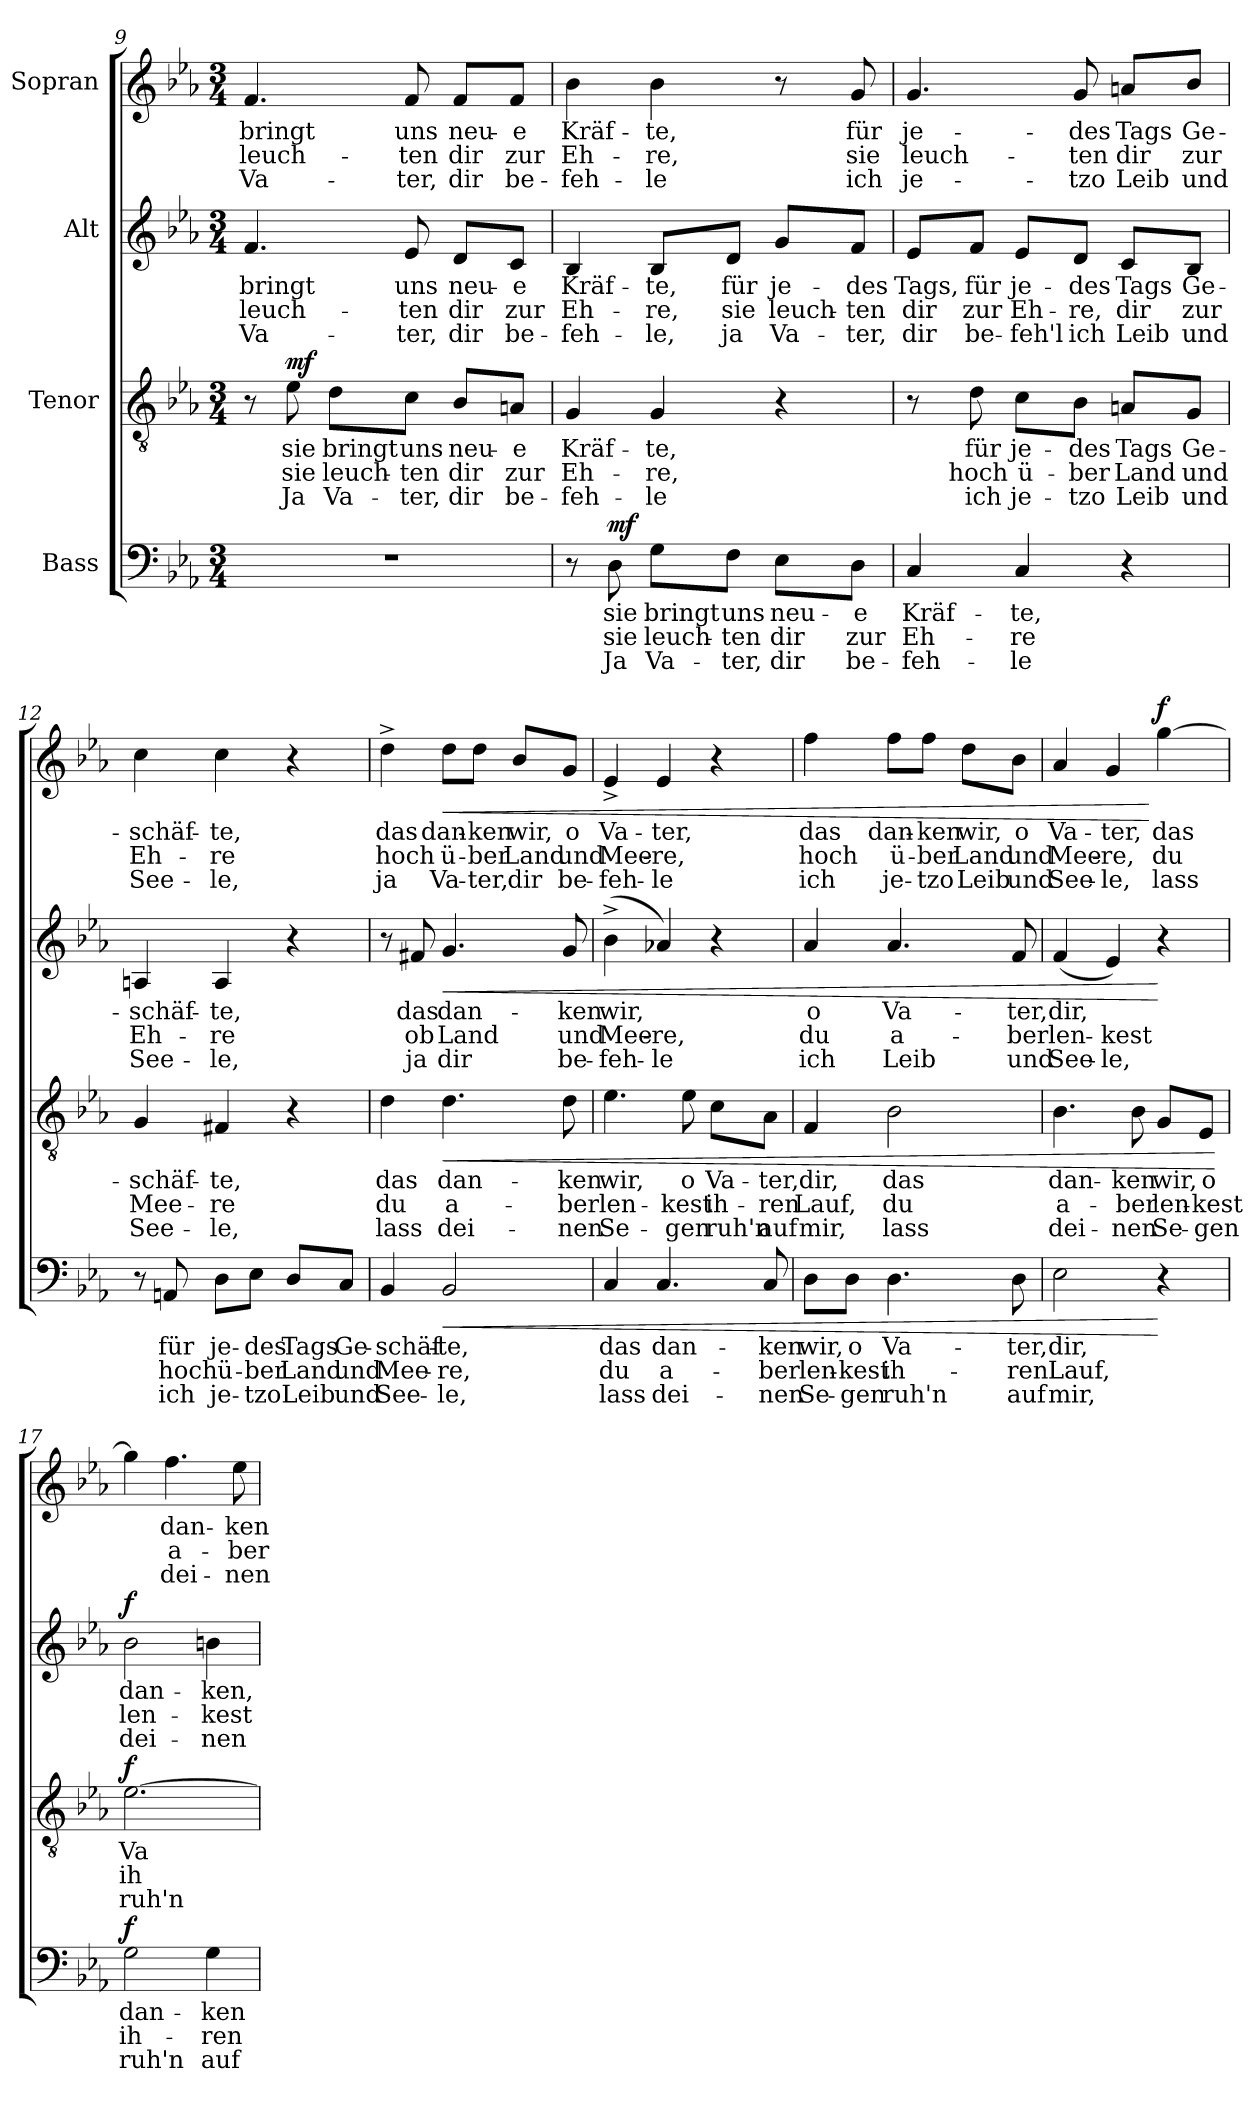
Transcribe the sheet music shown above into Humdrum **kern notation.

**kern	**text	**text	**text	**dynam	**kern	**text	**text	**text	**dynam	**kern	**text	**text	**text	**dynam	**kern	**text	**text	**text	**dynam
*part4	*part4	*part4	*part4	*part4	*part3	*part3	*part3	*part3	*part3	*part2	*part2	*part2	*part2	*part2	*part1	*part1	*part1	*part1	*part1
*staff4	*staff4	*staff4	*staff4	*staff4	*staff3	*staff3	*staff3	*staff3	*staff3	*staff2	*staff2	*staff2	*staff2	*staff2	*staff1	*staff1	*staff1	*staff1	*staff1
*I"Bass	*	*	*	*	*I"Tenor	*	*	*	*	*I"Alt	*	*	*	*	*I"Sopran	*	*	*	*
!!LO:LB:g=z
*clefF4	*	*	*	*	*clefGv2	*	*	*	*	*clefG2	*	*	*	*	*clefG2	*	*	*	*
*k[b-e-a-]	*	*	*	*	*k[b-e-a-]	*	*	*	*	*k[b-e-a-]	*	*	*	*	*k[b-e-a-]	*	*	*	*
*M3/4	*	*	*	*	*M3/4	*	*	*	*	*M3/4	*	*	*	*	*M3/4	*	*	*	*
=9	=9	=9	=9	=9	=9	=9	=9	=9	=9	=9	=9	=9	=9	=9	=9	=9	=9	=9	=9
!	!	!	!	!	!	!	!	!	!	!	!LO:LY:b	!LO:LY:b	!LO:LY:b	!	!	!LO:LY:b	!LO:LY:b	!LO:LY:b	!
2.r	.	.	.	.	8r	.	.	.	.	4.f/	bringt	leuch-	Va-	.	4.f/	bringt	leuch-	Va-	.
!	!	!	!	!	!	!LO:LY:b	!LO:LY:b	!LO:LY:b	!LO:DY:a	!	!	!	!	!	!	!	!	!	!
.	.	.	.	.	8e-\	sie	sie	Ja	mf	.	.	.	.	.	.	.	.	.	.
!	!	!	!	!	!	!LO:LY:b	!LO:LY:b	!LO:LY:b	!	!	!	!	!	!	!	!	!	!	!
.	.	.	.	.	8d\L	bringt	leuch-	Va-	.	.	.	.	.	.	.	.	.	.	.
!	!	!	!	!	!	!LO:LY:b	!LO:LY:b	!LO:LY:b	!	!	!LO:LY:b	!LO:LY:b	!LO:LY:b	!	!	!LO:LY:b	!LO:LY:b	!LO:LY:b	!
.	.	.	.	.	8c\J	uns	-ten	-ter,	.	8e-/	uns	-ten	-ter,	.	8f/	uns	-ten	-ter,	.
!	!	!	!	!	!	!LO:LY:b	!LO:LY:b	!LO:LY:b	!	!	!LO:LY:b	!LO:LY:b	!LO:LY:b	!	!	!LO:LY:b	!LO:LY:b	!LO:LY:b	!
.	.	.	.	.	8B-/L	neu-	dir	dir	.	8d/L	neu-	dir	dir	.	8f/L	neu-	dir	dir	.
!	!	!	!	!	!	!LO:LY:b	!LO:LY:b	!LO:LY:b	!	!	!LO:LY:b	!LO:LY:b	!LO:LY:b	!	!	!LO:LY:b	!LO:LY:b	!LO:LY:b	!
.	.	.	.	.	8An/J	-e	zur	be-	.	8c/J	-e	zur	be-	.	8f/J	-e	zur	be-	.
=10	=10	=10	=10	=10	=10	=10	=10	=10	=10	=10	=10	=10	=10	=10	=10	=10	=10	=10	=10
!	!	!	!	!	!	!LO:LY:b	!LO:LY:b	!LO:LY:b	!	!	!LO:LY:b	!LO:LY:b	!LO:LY:b	!	!	!LO:LY:b	!LO:LY:b	!LO:LY:b	!
8r	.	.	.	.	4G/	Kräf-	Eh-	-feh-	.	4B-/	Kräf-	Eh-	-feh-	.	4b-\	Kräf-	Eh-	-feh-	.
!	!LO:LY:b	!LO:LY:b	!LO:LY:b	!LO:DY:a	!	!	!	!	!	!	!	!	!	!	!	!	!	!	!
8D\	sie	sie	Ja	mf	.	.	.	.	.	.	.	.	.	.	.	.	.	.	.
!	!LO:LY:b	!LO:LY:b	!LO:LY:b	!	!	!LO:LY:b	!LO:LY:b	!LO:LY:b	!	!	!LO:LY:b	!LO:LY:b	!LO:LY:b	!	!	!LO:LY:b	!LO:LY:b	!LO:LY:b	!
8G\L	bringt	leuch-	Va-	.	4G/	-te,	-re,	-le	.	8B-/L	-te,	-re,	-le,	.	4b-\	-te,	-re,	-le	.
!	!LO:LY:b	!LO:LY:b	!LO:LY:b	!	!	!	!	!	!	!	!LO:LY:b	!LO:LY:b	!LO:LY:b	!	!	!	!	!	!
8F\J	uns	-ten	-ter,	.	.	.	.	.	.	8d/J	für	sie	ja	.	.	.	.	.	.
!	!LO:LY:b	!LO:LY:b	!LO:LY:b	!	!	!	!	!	!	!	!LO:LY:b	!LO:LY:b	!LO:LY:b	!	!	!	!	!	!
8E-\L	neu-	dir	dir	.	4r	.	.	.	.	8g/L	je-	leuch-	Va-	.	8r	.	.	.	.
!	!LO:LY:b	!LO:LY:b	!LO:LY:b	!	!	!	!	!	!	!	!LO:LY:b	!LO:LY:b	!LO:LY:b	!	!	!LO:LY:b	!LO:LY:b	!LO:LY:b	!
8D\J	-e	zur	be-	.	.	.	.	.	.	8f/J	-des	-ten	-ter,	.	8g/	für	sie	ich	.
!!LO:PB:g=z
=11	=11	=11	=11	=11	=11	=11	=11	=11	=11	=11	=11	=11	=11	=11	=11	=11	=11	=11	=11
!	!LO:LY:b	!LO:LY:b	!LO:LY:b	!	!	!	!	!	!	!	!LO:LY:b	!LO:LY:b	!LO:LY:b	!	!	!LO:LY:b	!LO:LY:b	!LO:LY:b	!
4C/	Kräf-	Eh-	-feh-	.	8r	.	.	.	.	8e-/L	Tags,	dir	dir	.	4.g/	je-	leuch-	je-	.
!	!	!	!	!	!	!LO:LY:b	!LO:LY:b	!LO:LY:b	!	!	!LO:LY:b	!LO:LY:b	!LO:LY:b	!	!	!	!	!	!
.	.	.	.	.	8d\	für	hoch	ich	.	8f/J	für	zur	be-	.	.	.	.	.	.
!	!LO:LY:b	!LO:LY:b	!LO:LY:b	!	!	!LO:LY:b	!LO:LY:b	!LO:LY:b	!	!	!LO:LY:b	!LO:LY:b	!LO:LY:b	!	!	!	!	!	!
4C/	-te,	-re	-le	.	8c\L	je-	ü-	je-	.	8e-/L	je-	Eh-	-feh'l	.	.	.	.	.	.
!	!	!	!	!	!	!LO:LY:b	!LO:LY:b	!LO:LY:b	!	!	!LO:LY:b	!LO:LY:b	!LO:LY:b	!	!	!LO:LY:b	!LO:LY:b	!LO:LY:b	!
.	.	.	.	.	8B-\J	-des	-ber	-tzo	.	8d/J	-des	-re,	ich	.	8g/	-des	-ten	-tzo	.
!	!	!	!	!	!	!LO:LY:b	!LO:LY:b	!LO:LY:b	!	!	!LO:LY:b	!LO:LY:b	!LO:LY:b	!	!	!LO:LY:b	!LO:LY:b	!LO:LY:b	!
4r	.	.	.	.	8An/L	Tags	Land	Leib	.	8c/L	Tags	dir	Leib	.	8an/L	Tags	dir	Leib	.
!	!	!	!	!	!	!LO:LY:b	!LO:LY:b	!LO:LY:b	!	!	!LO:LY:b	!LO:LY:b	!LO:LY:b	!	!	!LO:LY:b	!LO:LY:b	!LO:LY:b	!
.	.	.	.	.	8G/J	Ge-	und	und	.	8B-/J	Ge-	zur	und	.	8b-/J	Ge-	zur	und	.
=12	=12	=12	=12	=12	=12	=12	=12	=12	=12	=12	=12	=12	=12	=12	=12	=12	=12	=12	=12
!	!	!	!	!	!	!LO:LY:b	!LO:LY:b	!LO:LY:b	!	!	!LO:LY:b	!LO:LY:b	!LO:LY:b	!	!	!LO:LY:b	!LO:LY:b	!LO:LY:b	!
8r	.	.	.	.	4G/	-schäf-	Mee-	See-	.	4An/	-schäf-	Eh-	See-	.	4cc\	-schäf-	Eh-	See-	.
!	!LO:LY:b	!LO:LY:b	!LO:LY:b	!	!	!	!	!	!	!	!	!	!	!	!	!	!	!	!
8AAn/	für	hoch	ich	.	.	.	.	.	.	.	.	.	.	.	.	.	.	.	.
!	!LO:LY:b	!LO:LY:b	!LO:LY:b	!	!	!LO:LY:b	!LO:LY:b	!LO:LY:b	!	!	!LO:LY:b	!LO:LY:b	!LO:LY:b	!	!	!LO:LY:b	!LO:LY:b	!LO:LY:b	!
8D\L	je-	ü-	je-	.	4F#X/	-te,	-re	-le,	.	4A/	-te,	-re	-le,	.	4cc\	-te,	-re	-le,	.
!	!LO:LY:b	!LO:LY:b	!LO:LY:b	!	!	!	!	!	!	!	!	!	!	!	!	!	!	!	!
8E-\J	-des	-ber	-tzo	.	.	.	.	.	.	.	.	.	.	.	.	.	.	.	.
!	!LO:LY:b	!LO:LY:b	!LO:LY:b	!	!	!	!	!	!	!	!	!	!	!	!	!	!	!	!
8D/L	Tags	Land	Leib	.	4r	.	.	.	.	4r	.	.	.	.	4r	.	.	.	.
!	!LO:LY:b	!LO:LY:b	!LO:LY:b	!	!	!	!	!	!	!	!	!	!	!	!	!	!	!	!
8C/J	Ge-	und	und	.	.	.	.	.	.	.	.	.	.	.	.	.	.	.	.
!!LO:LB:g=z
=13	=13	=13	=13	=13	=13	=13	=13	=13	=13	=13	=13	=13	=13	=13	=13	=13	=13	=13	=13
!	!LO:LY:b	!LO:LY:b	!LO:LY:b	!	!	!LO:LY:b	!LO:LY:b	!LO:LY:b	!	!	!	!	!	!	!	!LO:LY:b	!LO:LY:b	!LO:LY:b	!
4BB-/	-schäf-	Mee-	See-	.	4d\	das	du	lass	.	8r	.	.	.	.	4dd^\	das	hoch	ja	.
!	!	!	!	!	!	!	!	!	!	!	!LO:LY:b	!LO:LY:b	!LO:LY:b	!	!	!	!	!	!
.	.	.	.	.	.	.	.	.	.	8f#X/	das	ob	ja	.	.	.	.	.	.
!	!LO:LY:b	!LO:LY:b	!LO:LY:b	!LO:HP:b	!	!LO:LY:b	!LO:LY:b	!LO:LY:b	!LO:HP:b	!	!LO:LY:b	!LO:LY:b	!LO:LY:b	!LO:HP:b	!	!LO:LY:b	!LO:LY:b	!LO:LY:b	!LO:HP:b
2BB-/	-te,	-re,	-le,	<	4.d\	dan-	a-	dei-	<	4.g/	dan-	Land	dir	<	8dd\L	dan-	ü-	Va-	<
!	!	!	!	!	!	!	!	!	!	!	!	!	!	!	!	!LO:LY:b	!LO:LY:b	!LO:LY:b	!
.	.	.	.	.	.	.	.	.	.	.	.	.	.	.	8dd\J	-ken	-ber	-ter,	.
!	!	!	!	!	!	!	!	!	!	!	!	!	!	!	!	!LO:LY:b	!LO:LY:b	!LO:LY:b	!
.	.	.	.	.	.	.	.	.	.	.	.	.	.	.	8b-/L	wir,	Land	dir	.
!	!	!	!	!	!	!LO:LY:b	!LO:LY:b	!LO:LY:b	!	!	!LO:LY:b	!LO:LY:b	!LO:LY:b	!	!	!LO:LY:b	!LO:LY:b	!LO:LY:b	!
.	.	.	.	.	8d\	-ken	-ber	-nen	.	8g/	-ken	und	be-	.	8g/J	o	und	be-	.
=14	=14	=14	=14	=14	=14	=14	=14	=14	=14	=14	=14	=14	=14	=14	=14	=14	=14	=14	=14
!	!LO:LY:b	!LO:LY:b	!LO:LY:b	!	!	!LO:LY:b	!LO:LY:b	!LO:LY:b	!	!	!LO:LY:b	!LO:LY:b	!LO:LY:b	!	!	!LO:LY:b	!LO:LY:b	!LO:LY:b	!
4C/	das	du	lass	.	4.e-\	wir,	len-	Se-	.	(4b-^\	wir,	Mee-	-feh-	.	4e-^/	Va-	Mee-	-feh-	.
!	!LO:LY:b	!LO:LY:b	!LO:LY:b	!	!	!	!	!	!	!	!	!LO:LY:b	!LO:LY:b	!	!	!LO:LY:b	!LO:LY:b	!LO:LY:b	!
4.C/	dan-	a-	dei-	.	.	.	.	.	.	4a-X/)	.	-re,	-le	.	4e-/	-ter,	-re,	-le	.
!	!	!	!	!	!	!LO:LY:b	!LO:LY:b	!LO:LY:b	!	!	!	!	!	!	!	!	!	!	!
.	.	.	.	.	8e-\	o	-kest	-gen	.	.	.	.	.	.	.	.	.	.	.
!	!	!	!	!	!	!LO:LY:b	!LO:LY:b	!LO:LY:b	!	!	!	!	!	!	!	!	!	!	!
.	.	.	.	.	8c\L	Va-	ih-	ruh'n	.	4r	.	.	.	.	4r	.	.	.	.
!	!LO:LY:b	!LO:LY:b	!LO:LY:b	!	!	!LO:LY:b	!LO:LY:b	!LO:LY:b	!	!	!	!	!	!	!	!	!	!	!
8C/	-ken	-ber	-nen	.	8A-\J	-ter,	-ren	auf	.	.	.	.	.	.	.	.	.	.	.
=15	=15	=15	=15	=15	=15	=15	=15	=15	=15	=15	=15	=15	=15	=15	=15	=15	=15	=15	=15
!	!LO:LY:b	!LO:LY:b	!LO:LY:b	!	!	!LO:LY:b	!LO:LY:b	!LO:LY:b	!	!	!LO:LY:b	!LO:LY:b	!LO:LY:b	!	!	!LO:LY:b	!LO:LY:b	!LO:LY:b	!
8D\L	wir,	len-	Se-	.	4F/	dir,	Lauf,	mir,	.	4a-/	o	du	ich	.	4ff\	das	hoch	ich	.
!	!LO:LY:b	!LO:LY:b	!LO:LY:b	!	!	!	!	!	!	!	!	!	!	!	!	!	!	!	!
8D\J	o	-kest	-gen	.	.	.	.	.	.	.	.	.	.	.	.	.	.	.	.
!	!LO:LY:b	!LO:LY:b	!LO:LY:b	!	!	!LO:LY:b	!LO:LY:b	!LO:LY:b	!	!	!LO:LY:b	!LO:LY:b	!LO:LY:b	!	!	!LO:LY:b	!LO:LY:b	!LO:LY:b	!
4.D\	Va-	ih-	ruh'n	.	2B-\	das	du	lass	.	4.a-/	Va-	a-	Leib	.	8ff\L	dan-	ü-	je-	.
!	!	!	!	!	!	!	!	!	!	!	!	!	!	!	!	!LO:LY:b	!LO:LY:b	!LO:LY:b	!
.	.	.	.	.	.	.	.	.	.	.	.	.	.	.	8ff\J	-ken	-ber	-tzo	.
!	!	!	!	!	!	!	!	!	!	!	!	!	!	!	!	!LO:LY:b	!LO:LY:b	!LO:LY:b	!
.	.	.	.	.	.	.	.	.	.	.	.	.	.	.	8dd\L	wir,	Land	Leib	.
!	!LO:LY:b	!LO:LY:b	!LO:LY:b	!	!	!	!	!	!	!	!LO:LY:b	!LO:LY:b	!LO:LY:b	!	!	!LO:LY:b	!LO:LY:b	!LO:LY:b	!
8D\	-ter,	-ren	auf	.	.	.	.	.	.	8f/	-ter,	-ber	und	.	8b-\J	o	und	und	.
!!LO:PB:g=z
=16	=16	=16	=16	=16	=16	=16	=16	=16	=16	=16	=16	=16	=16	=16	=16	=16	=16	=16	=16
!	!LO:LY:b	!LO:LY:b	!LO:LY:b	!	!	!LO:LY:b	!LO:LY:b	!LO:LY:b	!	!	!LO:LY:b	!LO:LY:b	!LO:LY:b	!	!	!LO:LY:b	!LO:LY:b	!LO:LY:b	!
2E-\	dir,	Lauf,	mir,	.	4.B-\	dan-	a-	dei-	.	(4f/	dir,	len-	See-	.	4a-/	Va-	Mee-	See-	.
!	!	!	!	!	!	!	!	!	!	!	!	!LO:LY:b	!LO:LY:b	!	!	!LO:LY:b	!LO:LY:b	!LO:LY:b	!
.	.	.	.	.	.	.	.	.	.	4e-/)	.	-kest	-le,	.	4g/	-ter,	-re,	-le,	.
!	!	!	!	!	!	!LO:LY:b	!LO:LY:b	!LO:LY:b	!	!	!	!	!	!	!	!	!	!	!
.	.	.	.	.	8B-\	-ken	-ber	-nen	.	.	.	.	.	.	.	.	.	.	.
!	!	!	!	!	!	!LO:LY:b	!LO:LY:b	!LO:LY:b	!	!	!	!	!	!	!	!LO:LY:b	!LO:LY:b	!LO:LY:b	!LO:DY:n=1:a
4r	.	.	.	[	8G/L	wir,	len-	Se-	.	4r	.	.	.	[	[4gg\	das	du	lass	[ f
!	!	!	!	!	!	!LO:LY:b	!LO:LY:b	!LO:LY:b	!	!	!	!	!	!	!	!	!	!	!
.	.	.	.	.	8E-/J	o	-kest	-gen	.	.	.	.	.	.	.	.	.	.	.
.	.	.	.	.	.	.	.	.	[	.	.	.	.	.	.	.	.	.	.
=17	=17	=17	=17	=17	=17	=17	=17	=17	=17	=17	=17	=17	=17	=17	=17	=17	=17	=17	=17
!	!LO:LY:b	!LO:LY:b	!LO:LY:b	!LO:DY:a	!	!LO:LY:b	!LO:LY:b	!LO:LY:b	!LO:DY:a	!	!LO:LY:b	!LO:LY:b	!LO:LY:b	!LO:DY:a	!	!	!	!	!
2G\	dan-	ih-	ruh'n	f	[2.e-\	Va-	ih-	ruh'n	f	2b-\	dan-	len-	dei-	f	4gg\]	.	.	.	.
!	!	!	!	!	!	!	!	!	!	!	!	!	!	!	!	!LO:LY:b	!LO:LY:b	!LO:LY:b	!
.	.	.	.	.	.	.	.	.	.	.	.	.	.	.	4.ff\	dan-	a-	dei-	.
!	!LO:LY:b	!LO:LY:b	!LO:LY:b	!	!	!	!	!	!	!	!LO:LY:b	!LO:LY:b	!LO:LY:b	!	!	!	!	!	!
4G\	-ken	-ren	auf	.	.	.	.	.	.	4bn\	-ken,	-kest	-nen	.	.	.	.	.	.
!	!	!	!	!	!	!	!	!	!	!	!	!	!	!	!	!LO:LY:b	!LO:LY:b	!LO:LY:b	!
.	.	.	.	.	.	.	.	.	.	.	.	.	.	.	8ee-\	-ken	-ber	-nen	.
=	=	=	=	=	=	=	=	=	=	=	=	=	=	=	=	=	=	=	=
*-	*-	*-	*-	*-	*-	*-	*-	*-	*-	*-	*-	*-	*-	*-	*-	*-	*-	*-	*-
